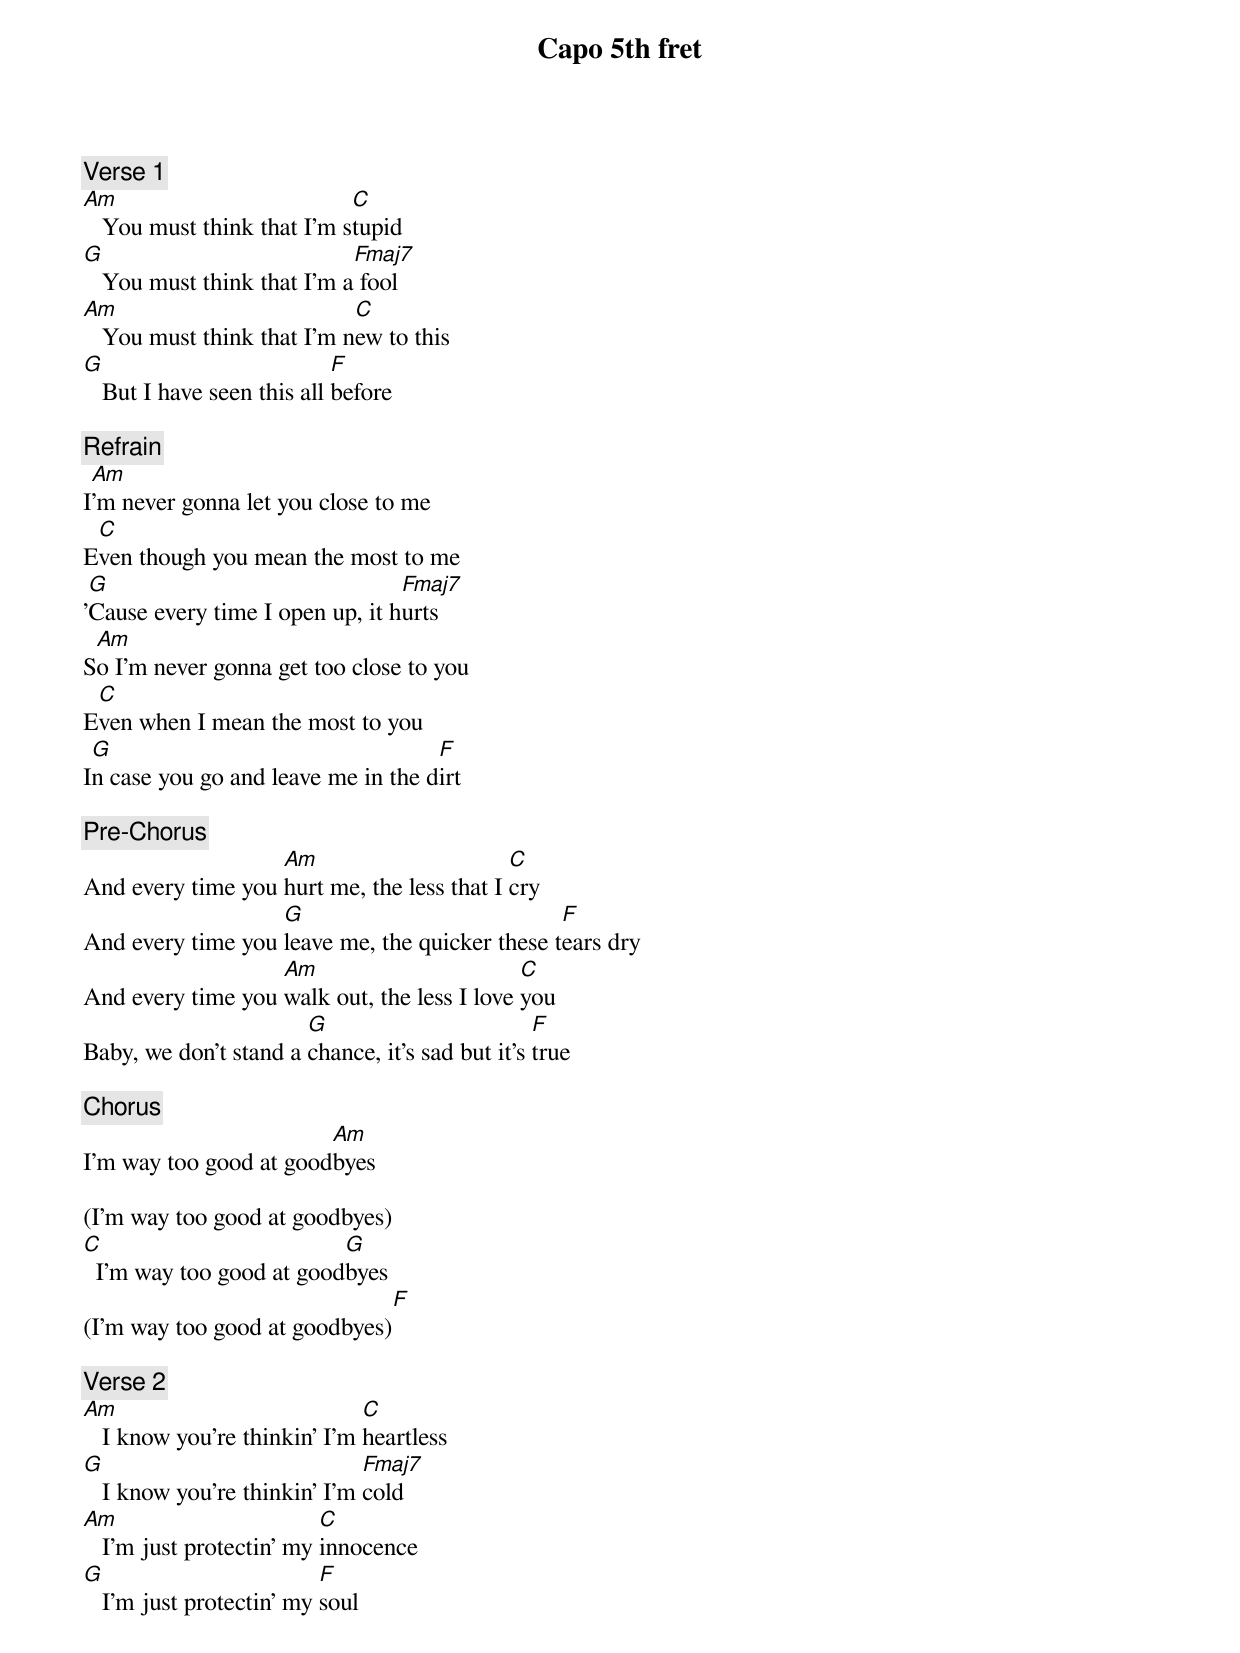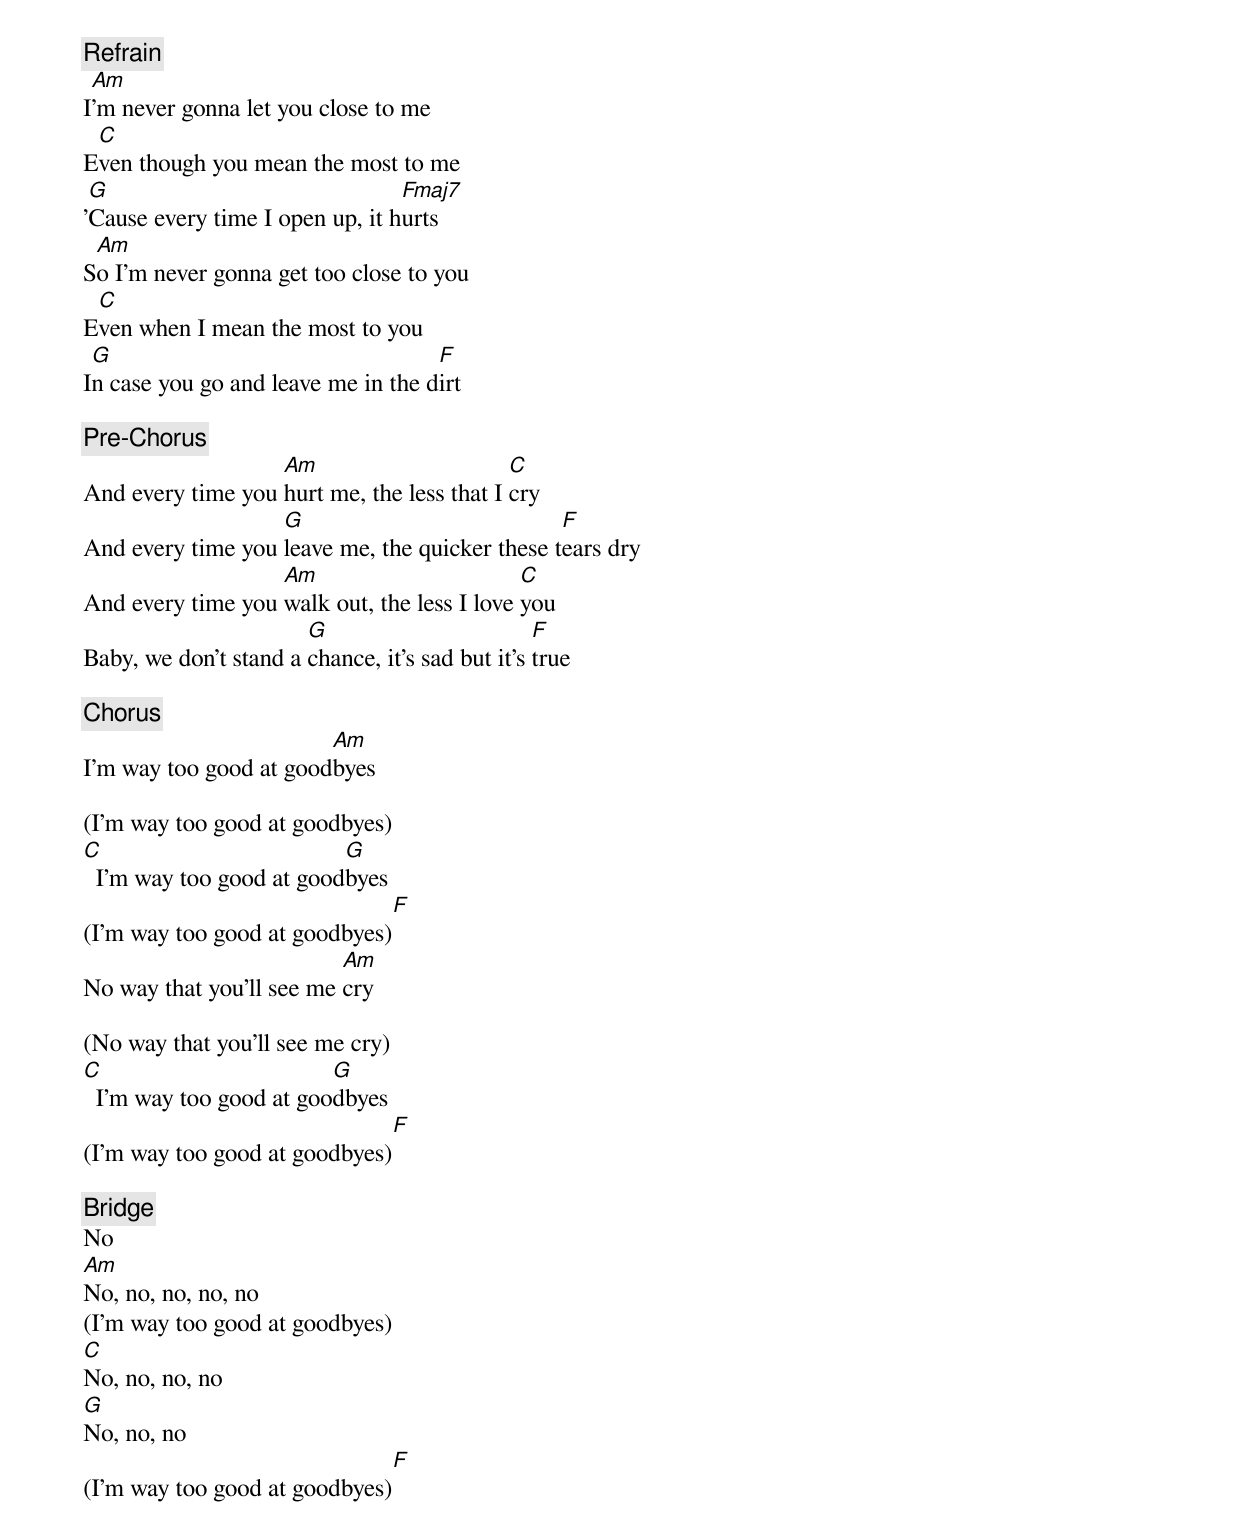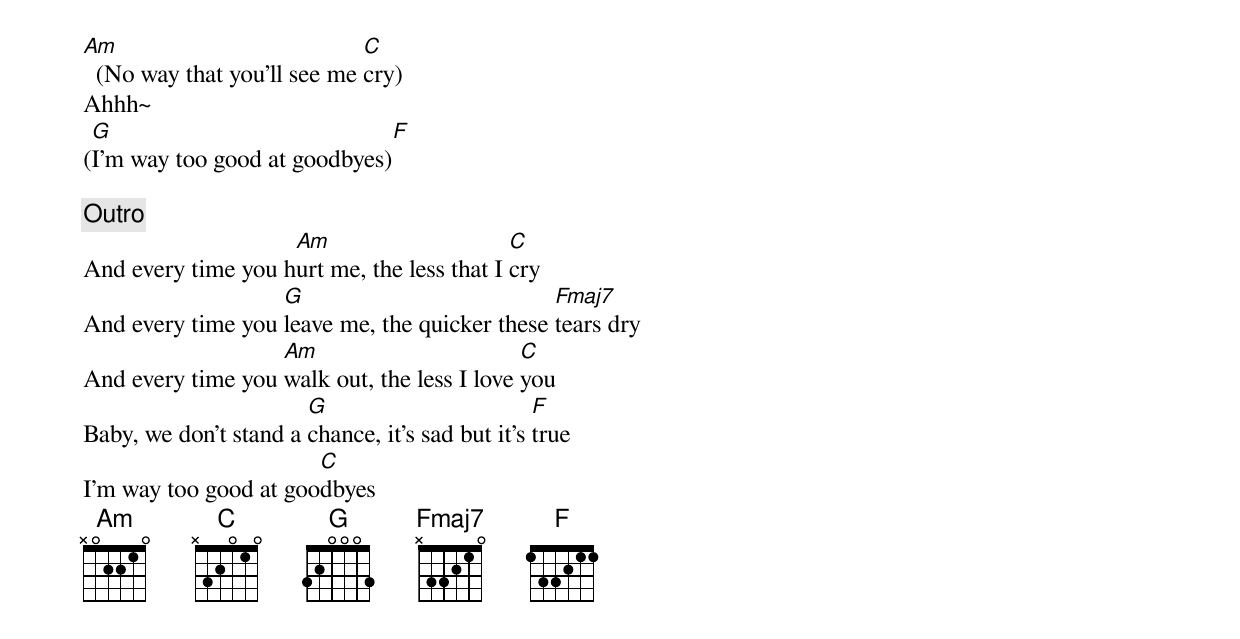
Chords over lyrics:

Capo 5th fret
[Verse 1]
Am                          C
   You must think that I'm stupid
G                           Fmaj7
   You must think that I'm a fool
Am                          C
   You must think that I'm new to this
G                           F
   But I have seen this all before

[Refrain]
 Am
I'm never gonna let you close to me
 C
Even though you mean the most to me
 G                               Fmaj7
'Cause every time I open up, it hurts
 Am
So I'm never gonna get too close to you
 C
Even when I mean the most to you
 G                                  F
In case you go and leave me in the dirt

[Pre-Chorus]
                   Am                       C
And every time you hurt me, the less that I cry
                   G                            F
And every time you leave me, the quicker these tears dry
                   Am                        C
And every time you walk out, the less I love you
                       G                         F
Baby, we don't stand a chance, it's sad but it's true

[Chorus]
                        Am
I'm way too good at goodbyes

(I'm way too good at goodbyes)
C                         G
  I'm way too good at goodbyes
                              F
(I'm way too good at goodbyes)

[Verse 2]
Am                            C
   I know you're thinkin' I'm heartless
G                             Fmaj7
   I know you're thinkin' I'm cold
Am                        C
   I'm just protectin' my innocence
G                         F
   I'm just protectin' my soul

[Refrain]
 Am
I'm never gonna let you close to me
 C
Even though you mean the most to me
 G                               Fmaj7
'Cause every time I open up, it hurts
 Am
So I'm never gonna get too close to you
 C
Even when I mean the most to you
 G                                  F
In case you go and leave me in the dirt

[Pre-Chorus]
                   Am                       C
And every time you hurt me, the less that I cry
                   G                            F
And every time you leave me, the quicker these tears dry
                   Am                        C
And every time you walk out, the less I love you
                       G                         F
Baby, we don't stand a chance, it's sad but it's true

[Chorus]
                        Am
I'm way too good at goodbyes

(I'm way too good at goodbyes)
C                         G
  I'm way too good at goodbyes
                              F
(I'm way too good at goodbyes)
                          Am
No way that you'll see me cry

(No way that you'll see me cry)
C                        G
  I'm way too good at goodbyes
                              F
(I'm way too good at goodbyes)

[Bridge]
No
Am
No, no, no, no, no
(I'm way too good at goodbyes)
C
No, no, no, no
G
No, no, no
                              F
(I'm way too good at goodbyes)
Am                           C
  (No way that you'll see me cry)
Ahhh~
 G                            F
(I'm way too good at goodbyes)

[Outro]
                    Am                      C
And every time you hurt me, the less that I cry
                   G                           Fmaj7
And every time you leave me, the quicker these tears dry
                   Am                        C
And every time you walk out, the less I love you
                       G                         F
Baby, we don't stand a chance, it's sad but it's true
                       C
I'm way too good at goodbyes
